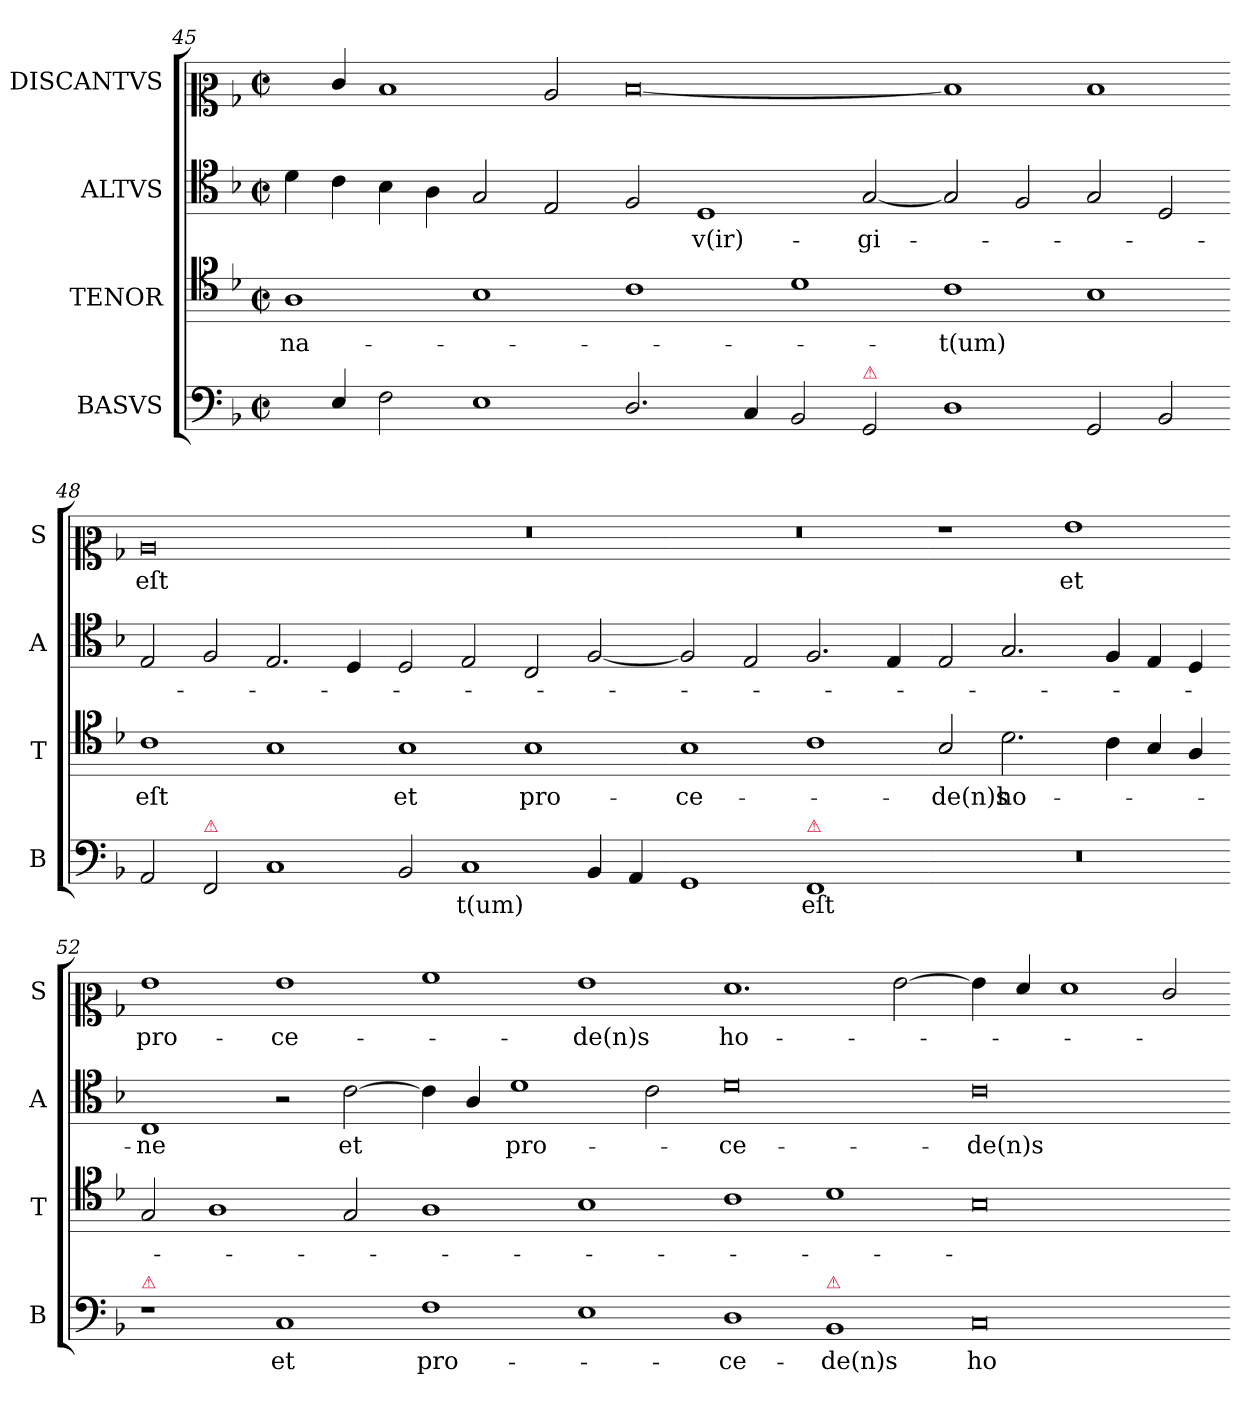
**kern	**text	**kern	**text	**kern	**text	**kern	**text
*part4	*part4	*part3	*part3	*part2	*part2	*part1	*part1
*staff4	*staff4	*staff3	*staff3	*staff2	*staff2	*staff1	*staff1
*I"BASVS	*	*I"TENOR	*	*I"ALTVS	*	*I"DISCANTVS	*
*I'B	*	*I'T	*	*I'A	*	*I'S	*
*clefF4	*	*clefC5	*	*clefC4	*	*clefC2	*
*k[b-]	*	*k[b-]	*	*k[b-]	*	*k[b-]	*
*F:	*	*F:	*	*F:	*	*F:	*
*M2/1	*	*M2/1	*	*M2/1	*	*M2/1	*
*met(c|)	*	*met(c|)	*	*met(c|)	*	*met(c|)	*
=45	=45	=45	=45	=45	=45	=45	=45
4ryy	.	1F\	-na-	4d\	.	4ryy	.
4E/	.	.	.	4c\	.	4e/	.
2F\	.	.	.	4B-\	.	1d/	.
.	.	.	.	4A\	.	.	.
1E\	.	1G\	.	2G/	.	.	.
.	.	.	.	2E/	.	2c/	.
=46-	=46-	=46-	=46-	=46-	=46-	=46-	=46-
2.D/	.	1A\	.	2F/	.	[0d/	.
.	.	.	.	1D/	v(ir)-	.	.
4C/	.	.	.	.	.	.	.
2BB-/	.	1B-\	.	.	.	.	.
!LO:TX:a:color=crimson:t=⚠	!	!	!	!	!	!	!
2GG/	.	.	.	[2G/	-gi-	.	.
=47-	=47-	=47-	=47-	=47-	=47-	=47-	=47-
1D\	.	1A\	-t(um)	2G/]	.	1d/]	.
.	.	.	.	2F/	.	.	.
2GG/	.	1G\	.	2G/	.	1d/	.
2BB-/	.	.	.	2D/	.	.	.
=48-	=48-	=48-	=48-	=48-	=48-	=48-	=48-
2AA/	.	1A\	eſt	2E/	.	0c/	eſt
!LO:TX:a:color=crimson:t=⚠	!	!	!	!	!	!	!
2FF/	.	.	.	2F/	.	.	.
1C/	.	1G\	.	2.E/	.	.	.
.	.	.	.	4D/	.	.	.
=49-	=49-	=49-	=49-	=49-	=49-	=49-	=49-
2BB-/	.	1G\	et	2D/	.	0r	.
1C/	-t(um)	.	.	2E/	.	.	.
.	.	1G\	pro-	2C/	.	.	.
4BB-/	.	.	.	[2F/	.	.	.
4AA/	.	.	.	.	.	.	.
=50-	=50-	=50-	=50-	=50-	=50-	=50-	=50-
1GG/	.	1G\	-ce-	2F/]	.	0r	.
.	.	.	.	2E/	.	.	.
!LO:TX:a:color=crimson:t=⚠	!	!	!	!	!	!	!
1FF/	eſt	1A\	.	2.F/	.	.	.
.	.	.	.	4E/	.	.	.
=51-	=51-	=51-	=51-	=51-	=51-	=51-	=51-
0r	.	2G/	-de(n)s	2E/	.	1r	.
.	.	2.B-\	ho-	2.G/	.	.	.
.	.	.	.	.	.	1g\	et
.	.	4A\	.	4F/	.	.	.
.	.	4G/	.	4E/	.	.	.
.	.	4F/	.	4D/	.	.	.
=52-	=52-	=52-	=52-	=52-	=52-	=52-	=52-
!LO:TX:a:color=crimson:t=⚠	!	!	!	!	!	!	!
1r	.	2E/	.	1C/	-ne	1g\	pro-
.	.	1F\	.	.	.	.	.
1C/	et	.	.	2r	.	1g\	-ce-
.	.	2E/	.	[2c\	et	.	.
=53-	=53-	=53-	=53-	=53-	=53-	=53-	=53-
1F\	pro-	1F\	.	4c\]	.	1a\	.
.	.	.	.	4A/	.	.	.
.	.	.	.	1d\	pro-	.	.
1E\	.	1G\	.	.	.	1g\	-de(n)s
.	.	.	.	2c\	.	.	.
=54-	=54-	=54-	=54-	=54-	=54-	=54-	=54-
1D\	-ce-	1A\	.	0d\	-ce-	1.f\	ho-
!LO:TX:a:color=crimson:t=⚠	!	!	!	!	!	!	!
1BB-/	-de(n)s	1B-\	.	.	.	.	.
.	.	.	.	.	.	[2g\	.
=55-	=55-	=55-	=55-	=55-	=55-	=55-	=55-
0C/	ho-	0G\	.	0c\	-de(n)s	4g\]	.
.	.	.	.	.	.	4f/	.
.	.	.	.	.	.	1f\	.
.	.	.	.	.	.	2e/	.
=-	=-	=-	=-	=-	=-	=-	=-
*-	*-	*-	*-	*-	*-	*-	*-
